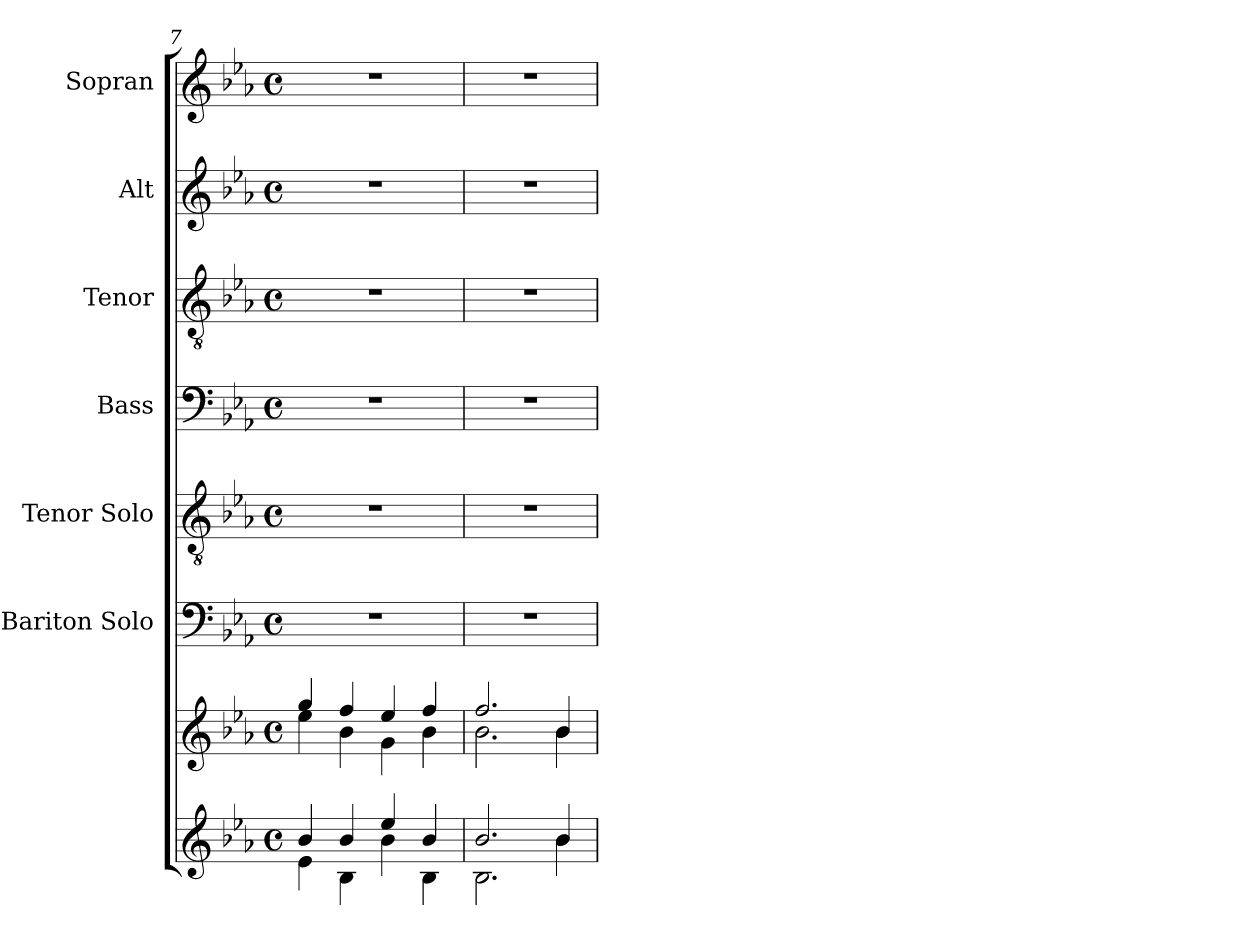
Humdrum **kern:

**kern	**kern	**kern	**kern	**kern	**kern	**kern	**kern
*part7	*part7	*part6	*part5	*part4	*part3	*part2	*part1
*staff8	*staff7	*staff6	*staff5	*staff4	*staff3	*staff2	*staff1
*	*	*I"Bariton Solo	*I"Tenor Solo	*I"Bass	*I"Tenor	*I"Alt	*I"Sopran
*	*	*	*	*I'B.	*I'T.	*I'A.	*I'S.
!!LO:LB:g=z
*clefG2	*clefG2	*clefF4	*clefGv2	*clefF4	*clefGv2	*clefG2	*clefG2
*k[b-e-a-]	*k[b-e-a-]	*k[b-e-a-]	*k[b-e-a-]	*k[b-e-a-]	*k[b-e-a-]	*k[b-e-a-]	*k[b-e-a-]
*E-:	*E-:	*E-:	*E-:	*E-:	*E-:	*E-:	*E-:
*M4/4	*M4/4	*M4/4	*M4/4	*M4/4	*M4/4	*M4/4	*M4/4
*met(c)	*met(c)	*met(c)	*met(c)	*met(c)	*met(c)	*met(c)	*met(c)
=7	=7	=7	=7	=7	=7	=7	=7
*^	*^	*	*	*	*	*	*
4b-/	4e-\	4gg/	4ee-\	1r	1r	1r	1r	1r	1r
4b-/	4B-\	4ff/	4b-\	.	.	.	.	.	.
4ee-/	4b-\	4ee-/	4g\	.	.	.	.	.	.
4b-/	4B-\	4ff/	4b-\	.	.	.	.	.	.
=8	=8	=8	=8	=8	=8	=8	=8	=8	=8
2.b-/	2.B-\	2.ff/	2.b-\	1r	1r	1r	1r	1r	1r
4b-/	4b-\	4b-/	4b-\	.	.	.	.	.	.
*v	*v	*	*	*	*	*	*	*	*
*	*v	*v	*	*	*	*	*	*
=	=	=	=	=	=	=	=
*-	*-	*-	*-	*-	*-	*-	*-
